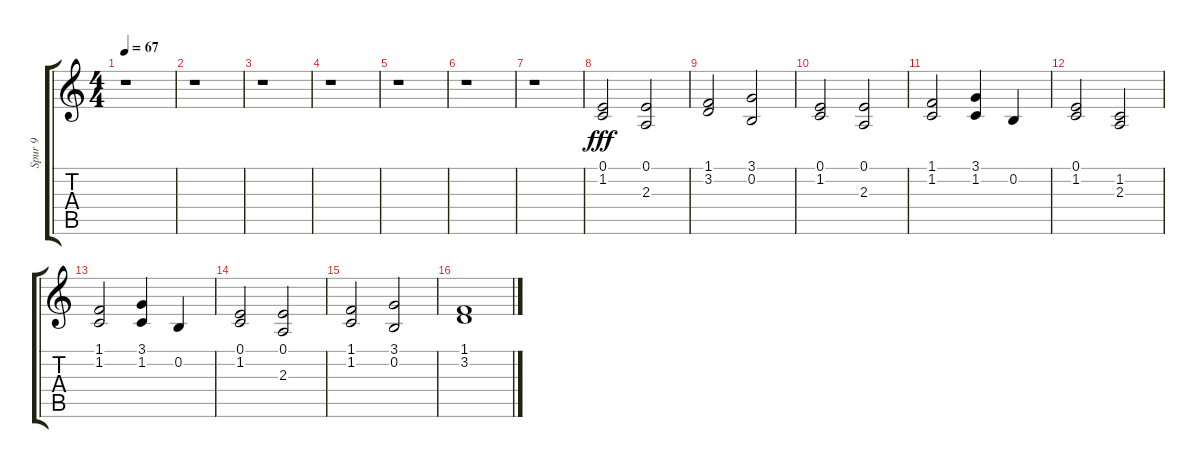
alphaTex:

\track ("Spur 9" "Spur 9") {instrument synthvoice}
\staff {score tabs}
\tuning (E4 B3 G3 D3 A2 E2) {hide}
\ts (4 4)
\tempo 67
\clef g2
\ks c
r.1{dy fff instrument synthvoice} |
r.1 |
r.1 |
r.1 |
r.1 |
r.1 |
r.1 |
(0.1 1.2).2 (0.1 2.3).2 |
(1.1 3.2).2 (3.1 0.2).2 |
(0.1 1.2).2 (0.1 2.3).2 |
(1.1 1.2).2 (3.1 1.2).4 0.2.4 |
(0.1 1.2).2 (1.2 2.3).2 |
(1.1 1.2).2 (3.1 1.2).4 0.2.4 |
(0.1 1.2).2 (0.1 2.3).2 |
(1.1 1.2).2 (3.1 0.2).2 |
(1.1 3.2).1
